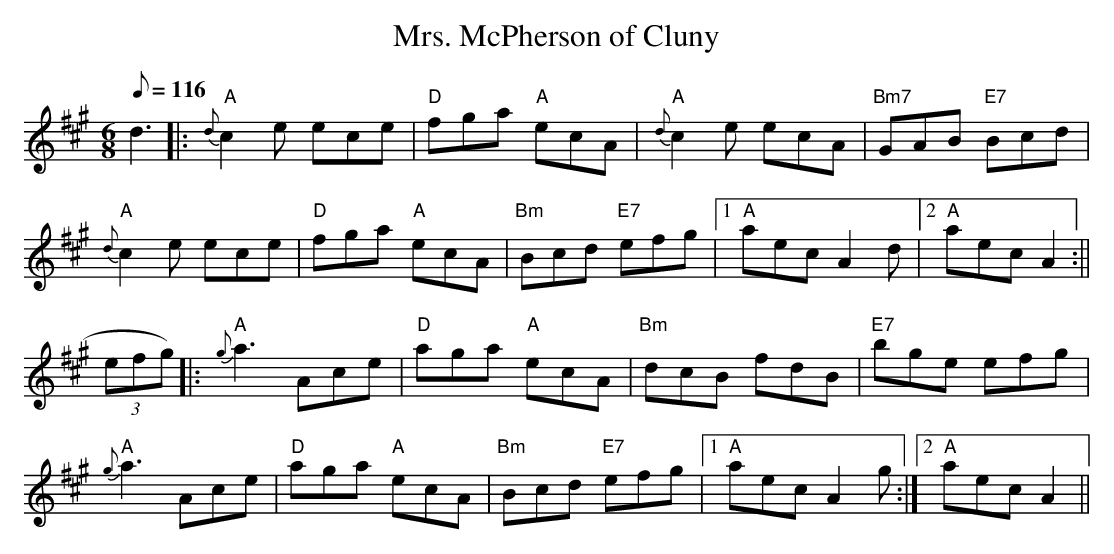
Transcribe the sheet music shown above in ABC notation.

X:1
T:Mrs. McPherson of Cluny
M:6/8
L:1/8
Q:116
K:A
d3||: " A"{d}c2 e ece | "D" fga "A" ecA | "A" {d}c2 e ecA | "Bm7" GAB "E7" Bcd |!
"A" {d}c2 e ece | "D" fga "A" ecA | "Bm" Bcd  "E7" efg |1 "A" aec A2 d |2 "A" aec A2:||!
(3efg)|: "A" {g}a3 Ace | "D" aga "A" ecA | "Bm" dcB fdB | "E7" bge efg |!
"A" {g}a3 Ace | "D" aga "A" ecA | "Bm" Bcd "E7" efg |1 "A" aec A2 g:|2 "A" aec A2||
